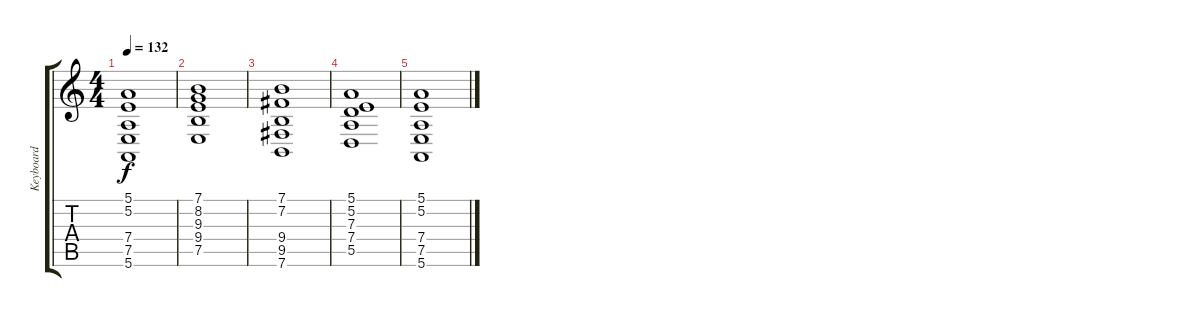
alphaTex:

\track ("Keyboard" "Keyboard") {instrument synthstrings1}
\staff {score tabs}
\tuning (E4 B3 G3 D3 A2 E2) {hide}
\ts (4 4)
\tempo 132
\clef g2
\ks c
(5.1 5.2 7.4 7.5 5.6).1{dy f} |
(7.1 8.2 9.3 9.4 7.5).1 |
(7.1 7.2 9.4 9.5 7.6).1 |
(5.1 5.2 7.3 7.4 5.5).1 |
(5.1 5.2 7.4 7.5 5.6).1
